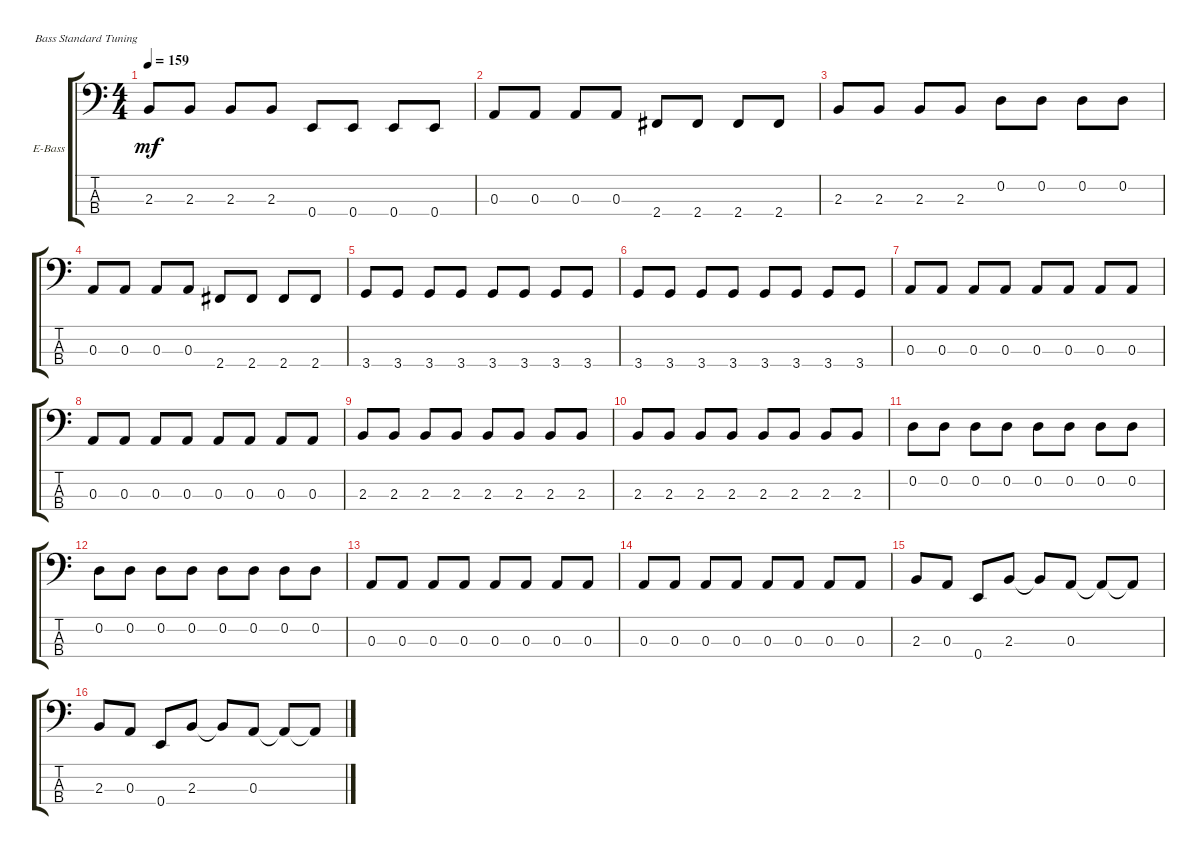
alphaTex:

\defaultSystemsLayout 4
\bracketExtendMode groupsimilarinstruments
\firstSystemTrackNameOrientation horizontal
\otherSystemsTrackNameOrientation horizontal
\track ("Electric Bass" "E-Bass") {instrument electricbassfinger}
\staff {score tabs}
\tuning (G2 D2 A1 E1)
\ts (4 4)
\tempo 159
\clef f4
\ks c
2.3.8{dy mf} 2.3.8 2.3.8 2.3.8 0.4.8 0.4.8 0.4.8 0.4.8 |
0.3.8 0.3.8 0.3.8 0.3.8 2.4.8 2.4.8 2.4.8 2.4.8 |
2.3.8 2.3.8 2.3.8 2.3.8 0.2.8 0.2.8 0.2.8 0.2.8 |
0.3.8 0.3.8 0.3.8 0.3.8 2.4.8 2.4.8 2.4.8 2.4.8 |
3.4.8 3.4.8 3.4.8 3.4.8 3.4.8 3.4.8 3.4.8 3.4.8 |
3.4.8 3.4.8 3.4.8 3.4.8 3.4.8 3.4.8 3.4.8 3.4.8 |
0.3.8 0.3.8 0.3.8 0.3.8 0.3.8 0.3.8 0.3.8 0.3.8 |
0.3.8 0.3.8 0.3.8 0.3.8 0.3.8 0.3.8 0.3.8 0.3.8 |
2.3.8 2.3.8 2.3.8 2.3.8 2.3.8 2.3.8 2.3.8 2.3.8 |
2.3.8 2.3.8 2.3.8 2.3.8 2.3.8 2.3.8 2.3.8 2.3.8 |
0.2.8 0.2.8 0.2.8 0.2.8 0.2.8 0.2.8 0.2.8 0.2.8 |
0.2.8 0.2.8 0.2.8 0.2.8 0.2.8 0.2.8 0.2.8 0.2.8 |
0.3.8 0.3.8 0.3.8 0.3.8 0.3.8 0.3.8 0.3.8 0.3.8 |
0.3.8 0.3.8 0.3.8 0.3.8 0.3.8 0.3.8 0.3.8 0.3.8 |
2.3.8 0.3.8 0.4.8 2.3.8 2.3{t}.8 0.3.8 0.3{t}.8 0.3{t}.8 |
2.3.8 0.3.8 0.4.8 2.3.8 2.3{t}.8 0.3.8 0.3{t}.8 0.3{t}.8
